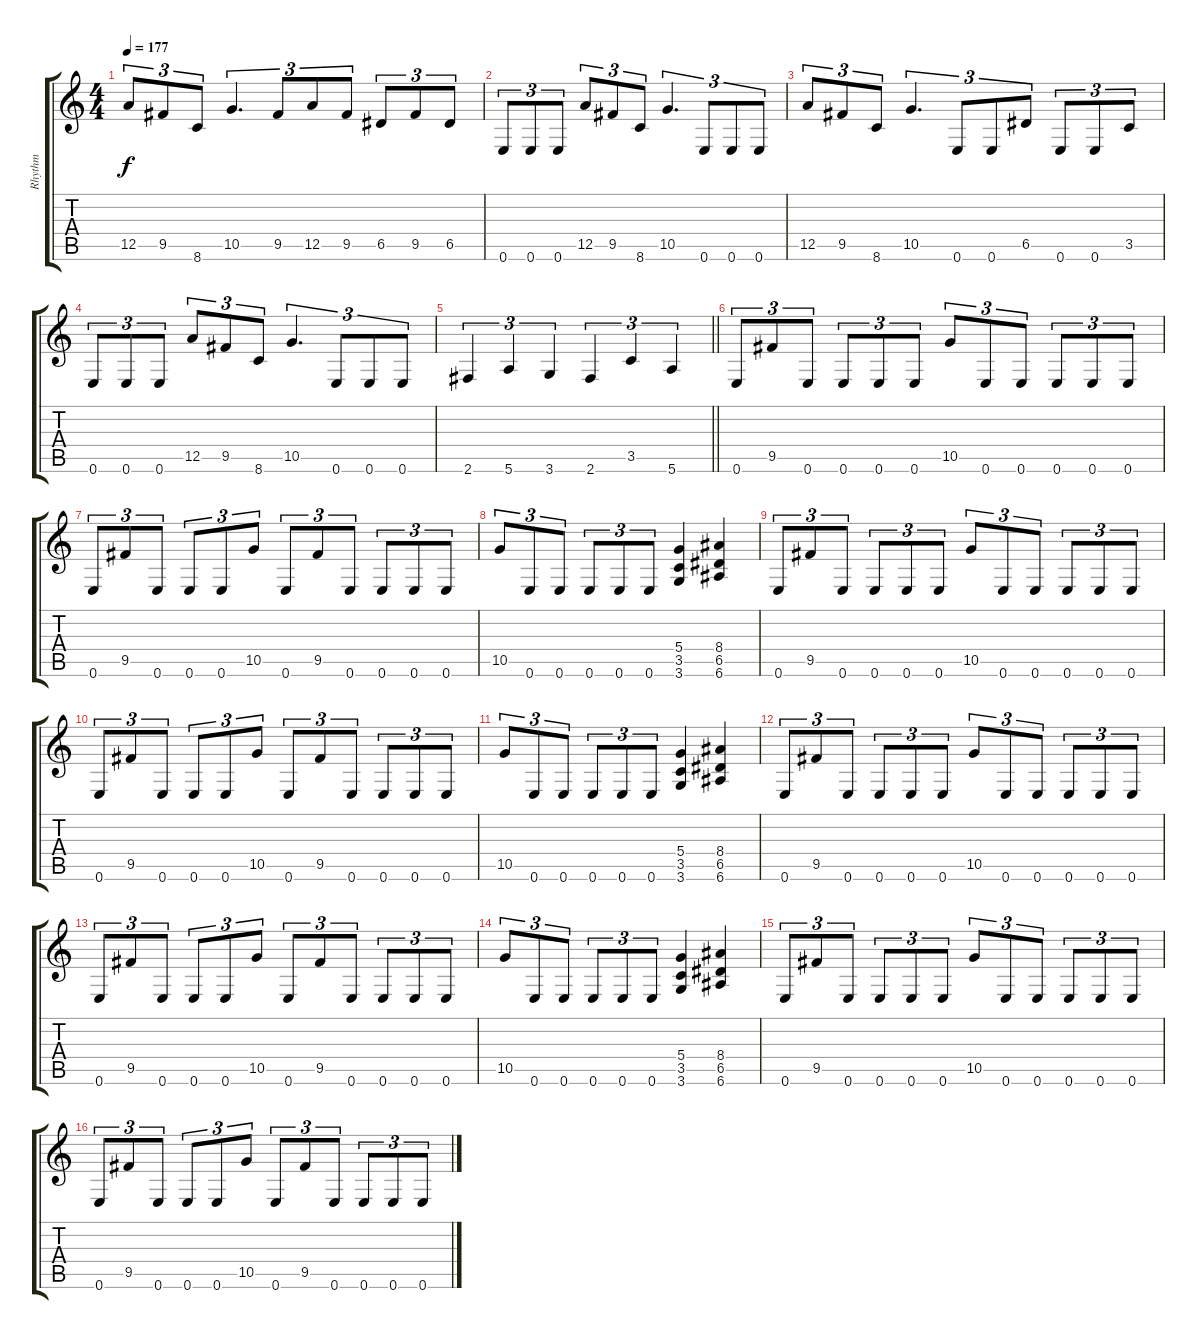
\track ("Rhythm" "Rhythm") {instrument distortionguitar}
\staff {score tabs}
\tuning (E4 B3 G3 D3 A2 E2) {hide}
\ts (4 4)
\tempo 177
\clef g2
\ks c
12.5.8{tu (3 2) dy f} 9.5.8{tu (3 2)} 8.6.8{tu (3 2)} 10.5.4{d tu (3 2)} 9.5.8{tu (3 2)} 12.5.8{tu (3 2)} 9.5.8{tu (3 2)} 6.5.8{tu (3 2)} 9.5.8{tu (3 2)} 6.5.8{tu (3 2)} |
0.6.8{tu (3 2)} 0.6.8{tu (3 2)} 0.6.8{tu (3 2)} 12.5.8{tu (3 2)} 9.5.8{tu (3 2)} 8.6.8{tu (3 2)} 10.5.4{d tu (3 2)} 0.6.8{tu (3 2)} 0.6.8{tu (3 2)} 0.6.8{tu (3 2)} |
12.5.8{tu (3 2)} 9.5.8{tu (3 2)} 8.6.8{tu (3 2)} 10.5.4{d tu (3 2)} 0.6.8{tu (3 2)} 0.6.8{tu (3 2)} 6.5.8{tu (3 2)} 0.6.8{tu (3 2)} 0.6.8{tu (3 2)} 3.5.8{tu (3 2)} |
0.6.8{tu (3 2)} 0.6.8{tu (3 2)} 0.6.8{tu (3 2)} 12.5.8{tu (3 2)} 9.5.8{tu (3 2)} 8.6.8{tu (3 2)} 10.5.4{d tu (3 2)} 0.6.8{tu (3 2)} 0.6.8{tu (3 2)} 0.6.8{tu (3 2)} |
\barLineRight lightlight
2.6.4{tu (3 2)} 5.6.4{tu (3 2)} 3.6.4{tu (3 2)} 2.6.4{tu (3 2)} 3.5.4{tu (3 2)} 5.6.4{tu (3 2)} |
0.6.8{tu (3 2)} 9.5.8{tu (3 2)} 0.6.8{tu (3 2)} 0.6.8{tu (3 2)} 0.6.8{tu (3 2)} 0.6.8{tu (3 2)} 10.5.8{tu (3 2)} 0.6.8{tu (3 2)} 0.6.8{tu (3 2)} 0.6.8{tu (3 2)} 0.6.8{tu (3 2)} 0.6.8{tu (3 2)} |
0.6.8{tu (3 2)} 9.5.8{tu (3 2)} 0.6.8{tu (3 2)} 0.6.8{tu (3 2)} 0.6.8{tu (3 2)} 10.5.8{tu (3 2)} 0.6.8{tu (3 2)} 9.5.8{tu (3 2)} 0.6.8{tu (3 2)} 0.6.8{tu (3 2)} 0.6.8{tu (3 2)} 0.6.8{tu (3 2)} |
10.5.8{tu (3 2)} 0.6.8{tu (3 2)} 0.6.8{tu (3 2)} 0.6.8{tu (3 2)} 0.6.8{tu (3 2)} 0.6.8{tu (3 2)} (5.4 3.5 3.6).4 (8.4 6.5 6.6).4 |
0.6.8{tu (3 2)} 9.5.8{tu (3 2)} 0.6.8{tu (3 2)} 0.6.8{tu (3 2)} 0.6.8{tu (3 2)} 0.6.8{tu (3 2)} 10.5.8{tu (3 2)} 0.6.8{tu (3 2)} 0.6.8{tu (3 2)} 0.6.8{tu (3 2)} 0.6.8{tu (3 2)} 0.6.8{tu (3 2)} |
0.6.8{tu (3 2)} 9.5.8{tu (3 2)} 0.6.8{tu (3 2)} 0.6.8{tu (3 2)} 0.6.8{tu (3 2)} 10.5.8{tu (3 2)} 0.6.8{tu (3 2)} 9.5.8{tu (3 2)} 0.6.8{tu (3 2)} 0.6.8{tu (3 2)} 0.6.8{tu (3 2)} 0.6.8{tu (3 2)} |
10.5.8{tu (3 2)} 0.6.8{tu (3 2)} 0.6.8{tu (3 2)} 0.6.8{tu (3 2)} 0.6.8{tu (3 2)} 0.6.8{tu (3 2)} (5.4 3.5 3.6).4 (8.4 6.5 6.6).4 |
0.6.8{tu (3 2)} 9.5.8{tu (3 2)} 0.6.8{tu (3 2)} 0.6.8{tu (3 2)} 0.6.8{tu (3 2)} 0.6.8{tu (3 2)} 10.5.8{tu (3 2)} 0.6.8{tu (3 2)} 0.6.8{tu (3 2)} 0.6.8{tu (3 2)} 0.6.8{tu (3 2)} 0.6.8{tu (3 2)} |
0.6.8{tu (3 2)} 9.5.8{tu (3 2)} 0.6.8{tu (3 2)} 0.6.8{tu (3 2)} 0.6.8{tu (3 2)} 10.5.8{tu (3 2)} 0.6.8{tu (3 2)} 9.5.8{tu (3 2)} 0.6.8{tu (3 2)} 0.6.8{tu (3 2)} 0.6.8{tu (3 2)} 0.6.8{tu (3 2)} |
10.5.8{tu (3 2)} 0.6.8{tu (3 2)} 0.6.8{tu (3 2)} 0.6.8{tu (3 2)} 0.6.8{tu (3 2)} 0.6.8{tu (3 2)} (5.4 3.5 3.6).4 (8.4 6.5 6.6).4 |
0.6.8{tu (3 2)} 9.5.8{tu (3 2)} 0.6.8{tu (3 2)} 0.6.8{tu (3 2)} 0.6.8{tu (3 2)} 0.6.8{tu (3 2)} 10.5.8{tu (3 2)} 0.6.8{tu (3 2)} 0.6.8{tu (3 2)} 0.6.8{tu (3 2)} 0.6.8{tu (3 2)} 0.6.8{tu (3 2)} |
0.6.8{tu (3 2)} 9.5.8{tu (3 2)} 0.6.8{tu (3 2)} 0.6.8{tu (3 2)} 0.6.8{tu (3 2)} 10.5.8{tu (3 2)} 0.6.8{tu (3 2)} 9.5.8{tu (3 2)} 0.6.8{tu (3 2)} 0.6.8{tu (3 2)} 0.6.8{tu (3 2)} 0.6.8{tu (3 2)}
